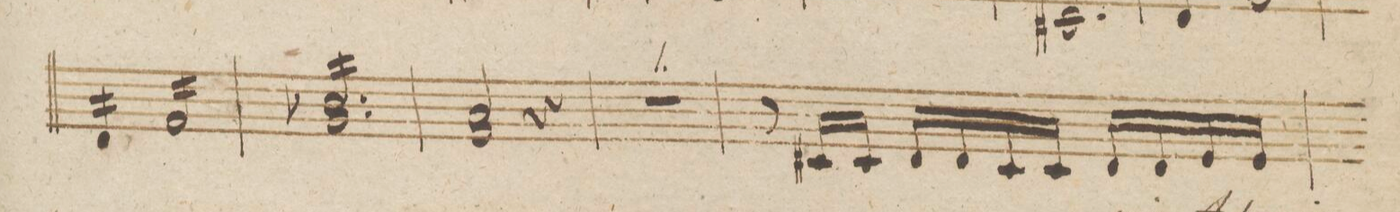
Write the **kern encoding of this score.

**kern	**dynam
*I"Violino 2do	*
*clefG2	*
*k[b-]	*
*met(c|)	*
*M3/4	*
16d/LL	.
16d/	.
16d/	.
16d/JJ	.
16f/LL	.
16f/	.
16f/	.
16f/	.
16f/	.
16f/	.
16f/	.
16f/JJ	.
=209	=209
16g/ 16b-XLL	.
16g/ 16b-	.
16g/ 16b-	.
16g/ 16b-	.
16g/ 16b-	.
16g/ 16b-	.
16g/ 16b-	.
16g/ 16b-	.
16g/ 16b-	.
16g/ 16b-	.
16g/ 16b-	.
16g/ 16b-JJ	.
*Xtremolo	*
=210	=210
2f/ 2a	.
4r	.
=211	=211
2.r	.
=212	=212
8r	.
16c#X/LL	.
16c#/JJ	.
16d/LL	.
16d/	.
16c#/	.
16c#/JJ	.
16d/LL	.
16d/	.
16e/	.
16e/JJ	.
=213	=213
*-	*-
